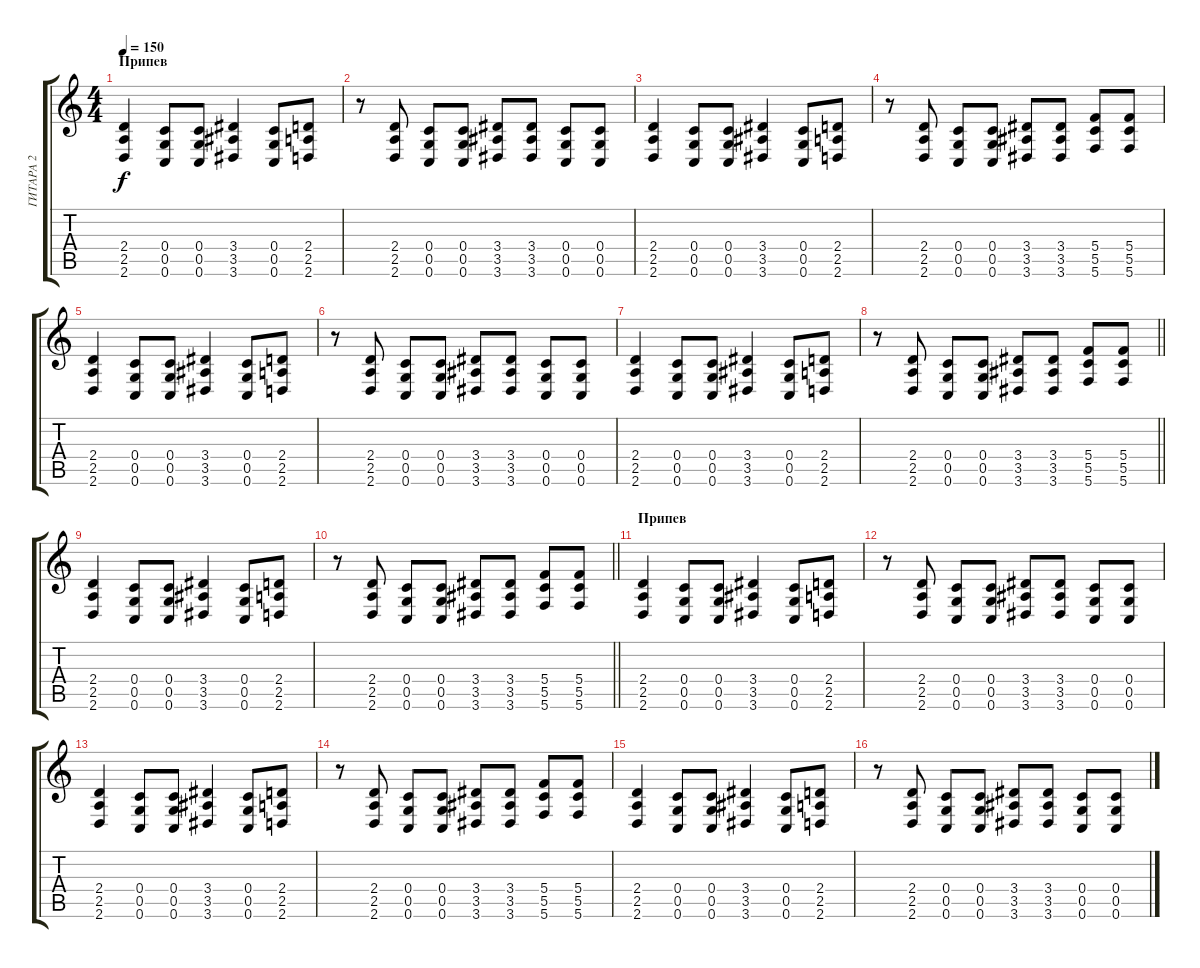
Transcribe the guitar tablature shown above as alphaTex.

\track ("ГИТАРА 2" "ГИТАРА 2") {instrument distortionguitar}
\staff {score tabs}
\tuning (D4 A3 F3 C3 G2 C2) {hide}
\ts (4 4)
\section ("" "Припев")
\tempo 150
\clef g2
\ks c
(2.4 2.5 2.6).4{dy f} (0.4 0.5 0.6).8 (0.4 0.5 0.6).8 (3.4 3.5 3.6).4 (0.4 0.5 0.6).8 (2.4 2.5 2.6).8 |
r.8 (2.4 2.5 2.6).8 (0.4 0.5 0.6).8 (0.4 0.5 0.6).8 (3.4 3.5 3.6).8 (3.4 3.5 3.6).8 (0.4 0.5 0.6).8 (0.4 0.5 0.6).8 |
(2.4 2.5 2.6).4 (0.4 0.5 0.6).8 (0.4 0.5 0.6).8 (3.4 3.5 3.6).4 (0.4 0.5 0.6).8 (2.4 2.5 2.6).8 |
r.8 (2.4 2.5 2.6).8 (0.4 0.5 0.6).8 (0.4 0.5 0.6).8 (3.4 3.5 3.6).8 (3.4 3.5 3.6).8 (5.4 5.5 5.6).8 (5.4 5.5 5.6).8 |
(2.4 2.5 2.6).4 (0.4 0.5 0.6).8 (0.4 0.5 0.6).8 (3.4 3.5 3.6).4 (0.4 0.5 0.6).8 (2.4 2.5 2.6).8 |
r.8 (2.4 2.5 2.6).8 (0.4 0.5 0.6).8 (0.4 0.5 0.6).8 (3.4 3.5 3.6).8 (3.4 3.5 3.6).8 (0.4 0.5 0.6).8 (0.4 0.5 0.6).8 |
(2.4 2.5 2.6).4 (0.4 0.5 0.6).8 (0.4 0.5 0.6).8 (3.4 3.5 3.6).4 (0.4 0.5 0.6).8 (2.4 2.5 2.6).8 |
\barLineRight lightlight
r.8 (2.4 2.5 2.6).8 (0.4 0.5 0.6).8 (0.4 0.5 0.6).8 (3.4 3.5 3.6).8 (3.4 3.5 3.6).8 (5.4 5.5 5.6).8 (5.4 5.5 5.6).8 |
(2.4 2.5 2.6).4 (0.4 0.5 0.6).8 (0.4 0.5 0.6).8 (3.4 3.5 3.6).4 (0.4 0.5 0.6).8 (2.4 2.5 2.6).8 |
\barLineRight lightlight
r.8 (2.4 2.5 2.6).8 (0.4 0.5 0.6).8 (0.4 0.5 0.6).8 (3.4 3.5 3.6).8 (3.4 3.5 3.6).8 (5.4 5.5 5.6).8 (5.4 5.5 5.6).8 |
\section ("" "Припев")
(2.4 2.5 2.6).4 (0.4 0.5 0.6).8 (0.4 0.5 0.6).8 (3.4 3.5 3.6).4 (0.4 0.5 0.6).8 (2.4 2.5 2.6).8 |
r.8 (2.4 2.5 2.6).8 (0.4 0.5 0.6).8 (0.4 0.5 0.6).8 (3.4 3.5 3.6).8 (3.4 3.5 3.6).8 (0.4 0.5 0.6).8 (0.4 0.5 0.6).8 |
(2.4 2.5 2.6).4 (0.4 0.5 0.6).8 (0.4 0.5 0.6).8 (3.4 3.5 3.6).4 (0.4 0.5 0.6).8 (2.4 2.5 2.6).8 |
r.8 (2.4 2.5 2.6).8 (0.4 0.5 0.6).8 (0.4 0.5 0.6).8 (3.4 3.5 3.6).8 (3.4 3.5 3.6).8 (5.4 5.5 5.6).8 (5.4 5.5 5.6).8 |
(2.4 2.5 2.6).4 (0.4 0.5 0.6).8 (0.4 0.5 0.6).8 (3.4 3.5 3.6).4 (0.4 0.5 0.6).8 (2.4 2.5 2.6).8 |
r.8 (2.4 2.5 2.6).8 (0.4 0.5 0.6).8 (0.4 0.5 0.6).8 (3.4 3.5 3.6).8 (3.4 3.5 3.6).8 (0.4 0.5 0.6).8 (0.4 0.5 0.6).8
